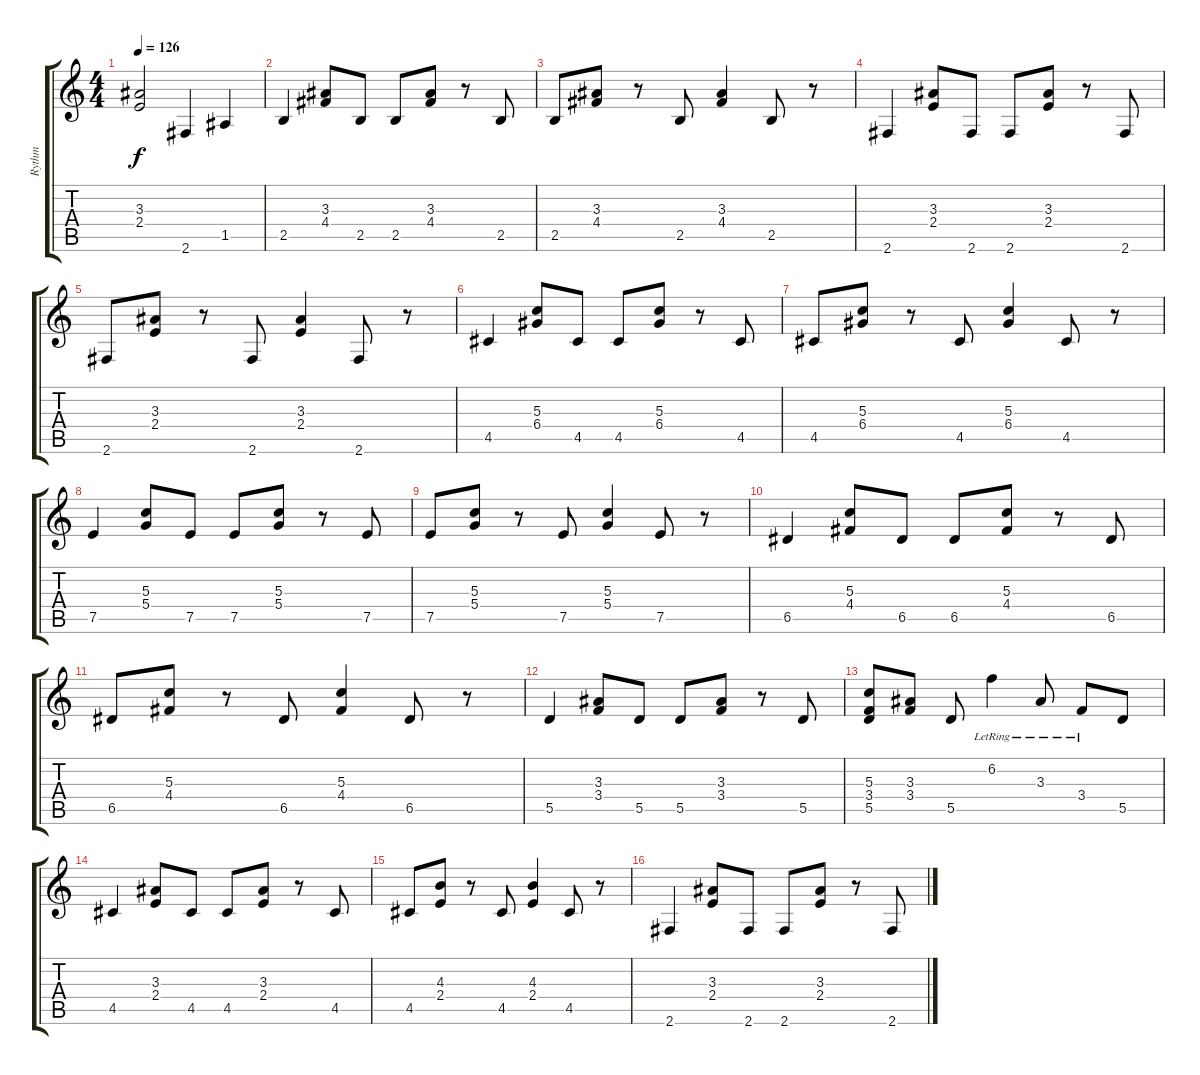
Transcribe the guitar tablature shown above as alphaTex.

\track ("Rythm" "Rythm") {instrument acousticguitarnylon}
\staff {score tabs}
\tuning (E4 B3 G3 D3 A2 E2) {hide}
\ts (4 4)
\tempo 126
\clef g2
\ks c
(3.3 2.4).2{dy f} 2.6.4 1.5.4 |
2.5.4 (3.3 4.4).8 2.5.8 2.5.8 (3.3 4.4).8 r.8 2.5.8 |
2.5.8 (3.3 4.4).8 r.8 2.5.8 (3.3 4.4).4 2.5.8 r.8 |
2.6.4 (3.3 2.4).8 2.6.8 2.6.8 (3.3 2.4).8 r.8 2.6.8 |
2.6.8 (3.3 2.4).8 r.8 2.6.8 (3.3 2.4).4 2.6.8 r.8 |
4.5.4 (5.3 6.4).8 4.5.8 4.5.8 (5.3 6.4).8 r.8 4.5.8 |
4.5.8 (5.3 6.4).8 r.8 4.5.8 (5.3 6.4).4 4.5.8 r.8 |
7.5.4 (5.3 5.4).8 7.5.8 7.5.8 (5.3 5.4).8 r.8 7.5.8 |
7.5.8 (5.3 5.4).8 r.8 7.5.8 (5.3 5.4).4 7.5.8 r.8 |
6.5.4 (5.3 4.4).8 6.5.8 6.5.8 (5.3 4.4).8 r.8 6.5.8 |
6.5.8 (5.3 4.4).8 r.8 6.5.8 (5.3 4.4).4 6.5.8 r.8 |
5.5.4 (3.3 3.4).8 5.5.8 5.5.8 (3.3 3.4).8 r.8 5.5.8 |
(5.3 3.4 5.5).8 (3.3 3.4).8 5.5.8 6.2{lr}.4 3.3{lr}.8 3.4{lr}.8 5.5.8 |
4.5.4 (3.3 2.4).8 4.5.8 4.5.8 (3.3 2.4).8 r.8 4.5.8 |
4.5.8 (4.3 2.4).8 r.8 4.5.8 (4.3 2.4).4 4.5.8 r.8 |
2.6.4 (3.3 2.4).8 2.6.8 2.6.8 (3.3 2.4).8 r.8 2.6.8
